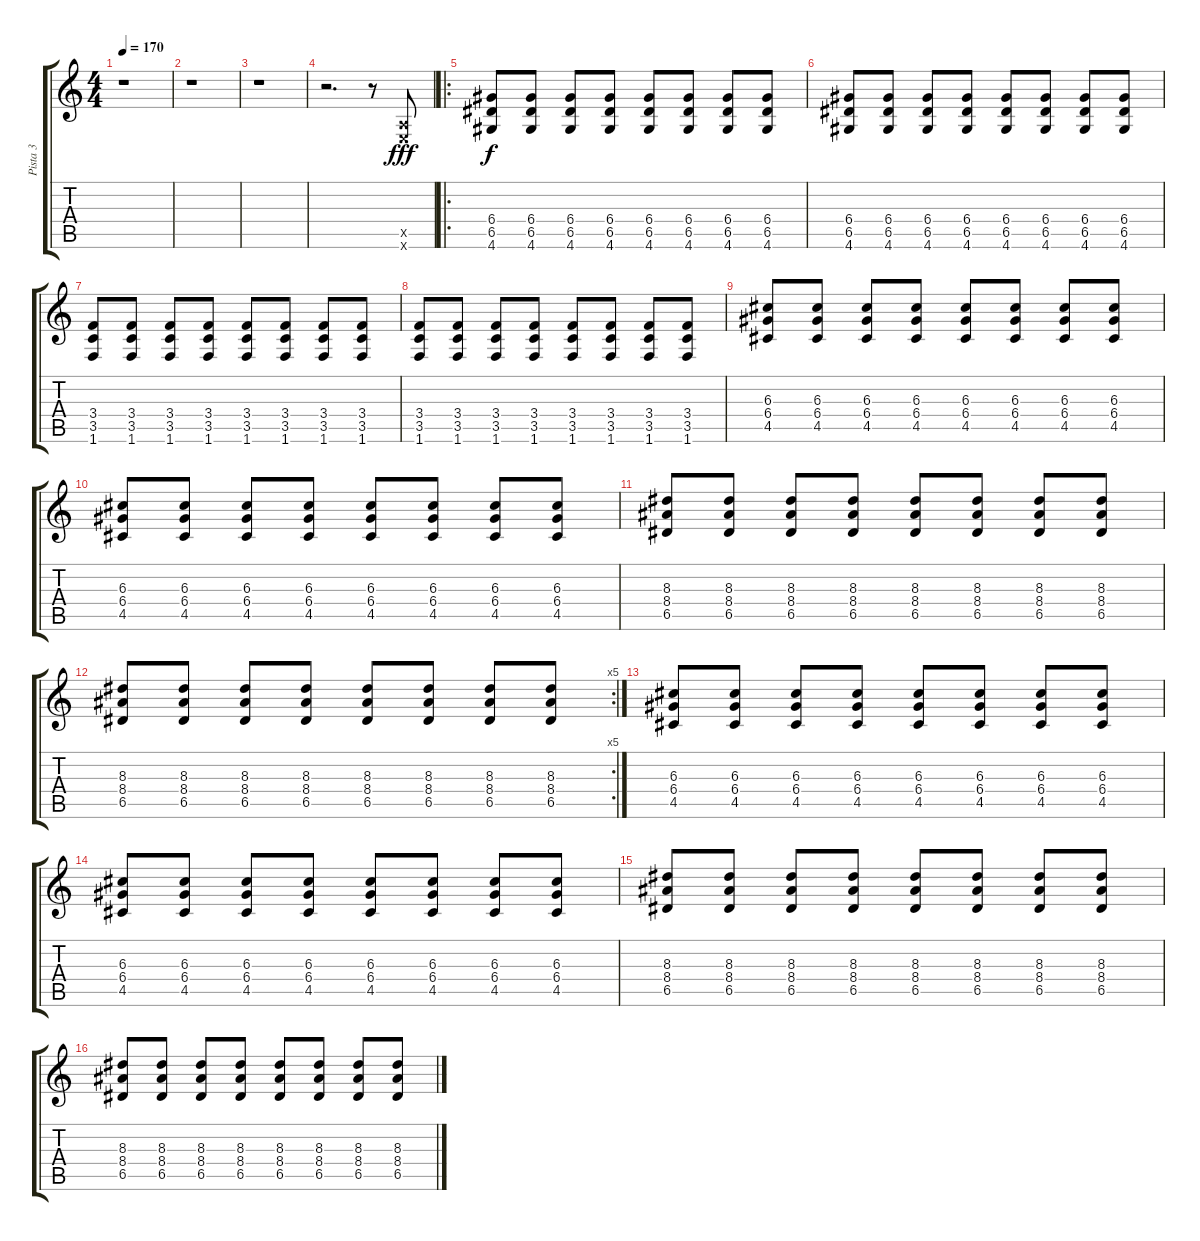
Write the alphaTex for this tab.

\track ("Pista 3" "Pista 3") {instrument overdrivenguitar}
\staff {score tabs}
\tuning (E4 B3 G3 D3 A2 E2) {hide}
\ts (4 4)
\tempo 170
\clef g2
\ks c
r.1{dy fff instrument overdrivenguitar} |
r.1 |
r.1 |
r.2{d} r.8 (0.5{x} 0.6{x}).8 |
\ro
(6.4 6.5 4.6).8{dy f} (6.4 6.5 4.6).8 (6.4 6.5 4.6).8 (6.4 6.5 4.6).8 (6.4 6.5 4.6).8 (6.4 6.5 4.6).8 (6.4 6.5 4.6).8 (6.4 6.5 4.6).8 |
(6.4 6.5 4.6).8 (6.4 6.5 4.6).8 (6.4 6.5 4.6).8 (6.4 6.5 4.6).8 (6.4 6.5 4.6).8 (6.4 6.5 4.6).8 (6.4 6.5 4.6).8 (6.4 6.5 4.6).8 |
(3.4 3.5 1.6).8 (3.4 3.5 1.6).8 (3.4 3.5 1.6).8 (3.4 3.5 1.6).8 (3.4 3.5 1.6).8 (3.4 3.5 1.6).8 (3.4 3.5 1.6).8 (3.4 3.5 1.6).8 |
(3.4 3.5 1.6).8 (3.4 3.5 1.6).8 (3.4 3.5 1.6).8 (3.4 3.5 1.6).8 (3.4 3.5 1.6).8 (3.4 3.5 1.6).8 (3.4 3.5 1.6).8 (3.4 3.5 1.6).8 |
(6.3 6.4 4.5).8 (6.3 6.4 4.5).8 (6.3 6.4 4.5).8 (6.3 6.4 4.5).8 (6.3 6.4 4.5).8 (6.3 6.4 4.5).8 (6.3 6.4 4.5).8 (6.3 6.4 4.5).8 |
(6.3 6.4 4.5).8 (6.3 6.4 4.5).8 (6.3 6.4 4.5).8 (6.3 6.4 4.5).8 (6.3 6.4 4.5).8 (6.3 6.4 4.5).8 (6.3 6.4 4.5).8 (6.3 6.4 4.5).8 |
(8.3 8.4 6.5).8 (8.3 8.4 6.5).8 (8.3 8.4 6.5).8 (8.3 8.4 6.5).8 (8.3 8.4 6.5).8 (8.3 8.4 6.5).8 (8.3 8.4 6.5).8 (8.3 8.4 6.5).8 |
\rc 5
(8.3 8.4 6.5).8 (8.3 8.4 6.5).8 (8.3 8.4 6.5).8 (8.3 8.4 6.5).8 (8.3 8.4 6.5).8 (8.3 8.4 6.5).8 (8.3 8.4 6.5).8 (8.3 8.4 6.5).8 |
(6.3 6.4 4.5).8 (6.3 6.4 4.5).8 (6.3 6.4 4.5).8 (6.3 6.4 4.5).8 (6.3 6.4 4.5).8 (6.3 6.4 4.5).8 (6.3 6.4 4.5).8 (6.3 6.4 4.5).8 |
(6.3 6.4 4.5).8 (6.3 6.4 4.5).8 (6.3 6.4 4.5).8 (6.3 6.4 4.5).8 (6.3 6.4 4.5).8 (6.3 6.4 4.5).8 (6.3 6.4 4.5).8 (6.3 6.4 4.5).8 |
(8.3 8.4 6.5).8 (8.3 8.4 6.5).8 (8.3 8.4 6.5).8 (8.3 8.4 6.5).8 (8.3 8.4 6.5).8 (8.3 8.4 6.5).8 (8.3 8.4 6.5).8 (8.3 8.4 6.5).8 |
(8.3 8.4 6.5).8 (8.3 8.4 6.5).8 (8.3 8.4 6.5).8 (8.3 8.4 6.5).8 (8.3 8.4 6.5).8 (8.3 8.4 6.5).8 (8.3 8.4 6.5).8 (8.3 8.4 6.5).8
